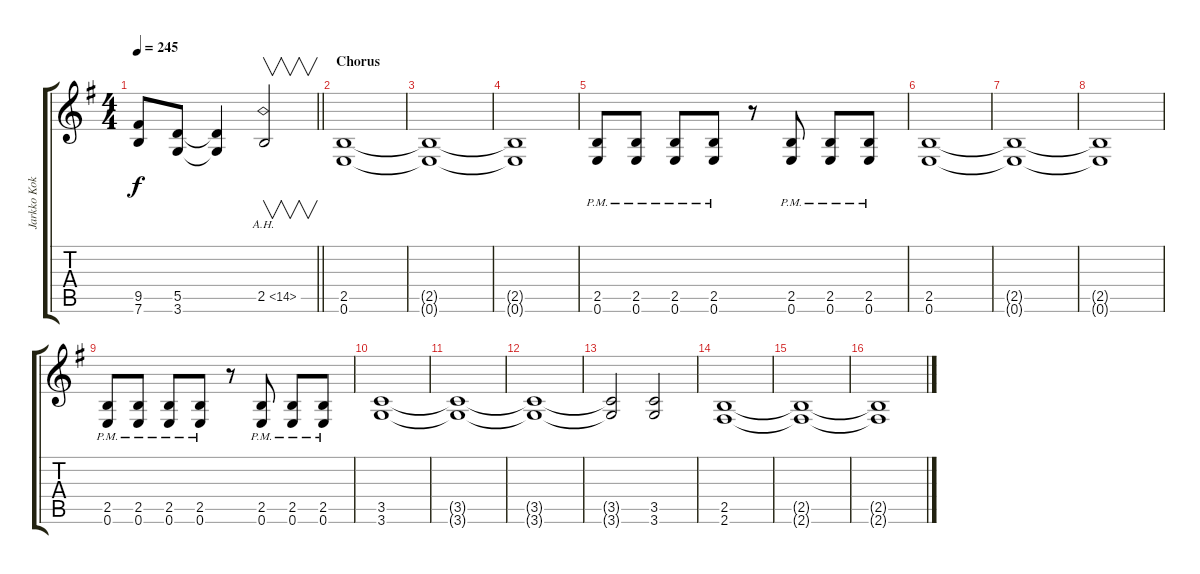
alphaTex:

\track ("Jarkko Kokko (guitar)" "Jarkko Kok") {instrument distortionguitar}
\staff {score tabs}
\tuning (E4 B3 G3 D3 A2 E2) {hide}
\ts (4 4)
\tempo 245
\clef g2
\barLineRight lightlight
\ks eminor
(9.5{t} 7.6{t}).8{dy f} (5.5 3.6).8 (5.5{t} 3.6{t}).4 2.5{ah 12}.2{v} |
\section ("" "Chorus")
(2.5 0.6).1 |
(2.5{t} 0.6{t}).1 |
(2.5{t} 0.6{t}).1 |
(2.5{pm} 0.6{pm}).8 (2.5{pm} 0.6{pm}).8 (2.5{pm} 0.6{pm}).8 (2.5{pm} 0.6{pm}).8 r.8 (2.5{pm} 0.6{pm}).8 (2.5{pm} 0.6{pm}).8 (2.5{pm} 0.6{pm}).8 |
(2.5 0.6).1 |
(2.5{t} 0.6{t}).1 |
(2.5{t} 0.6{t}).1 |
(2.5{pm} 0.6{pm}).8 (2.5{pm} 0.6{pm}).8 (2.5{pm} 0.6{pm}).8 (2.5{pm} 0.6{pm}).8 r.8 (2.5{pm} 0.6{pm}).8 (2.5{pm} 0.6{pm}).8 (2.5{pm} 0.6{pm}).8 |
(3.5 3.6).1 |
(3.5{t} 3.6{t}).1 |
(3.5{t} 3.6{t}).1 |
(3.5{t} 3.6{t}).2 (3.5 3.6).2 |
(2.5 2.6).1 |
(2.5{t} 2.6{t}).1 |
(2.5{t} 2.6{t}).1
